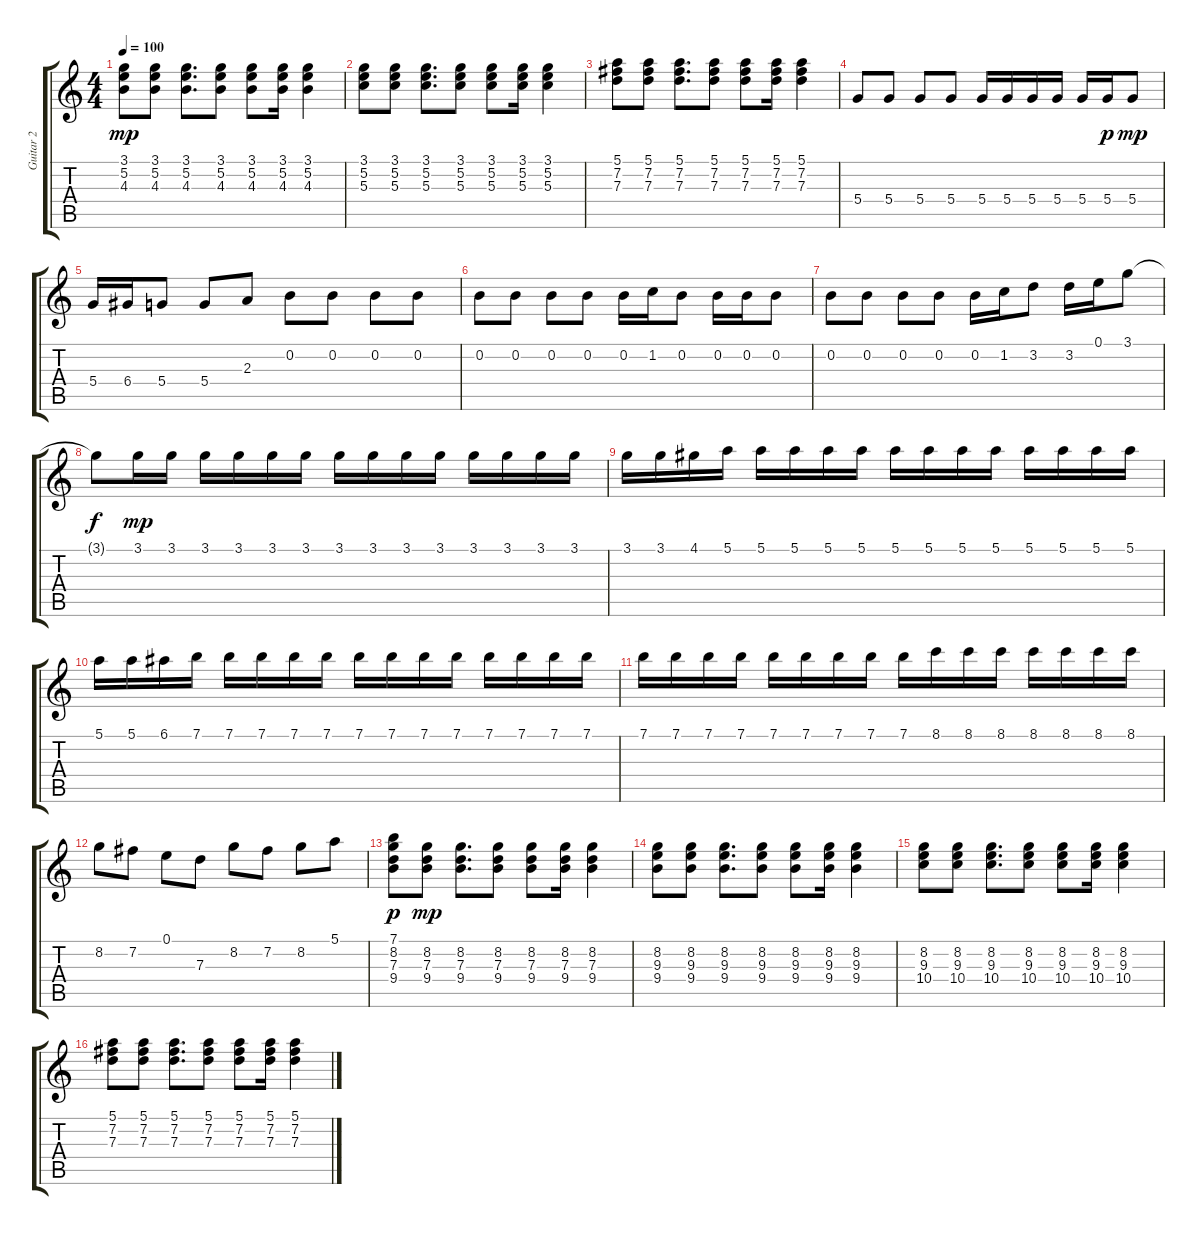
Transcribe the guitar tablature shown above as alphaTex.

\track ("Guitar 2" "Guitar 2") {instrument overdrivenguitar}
\staff {score tabs}
\tuning (E4 B3 G3 D3 A2 E2) {hide}
\ts (4 4)
\tempo 100
\clef g2
\ks c
(3.1 5.2 4.3).8{dy mp} (3.1 5.2 4.3).8 (3.1 5.2 4.3).8{d} (3.1 5.2 4.3).8 (3.1 5.2 4.3).8 (3.1 5.2 4.3).16 (3.1 5.2 4.3).4 |
(3.1 5.2 5.3).8 (3.1 5.2 5.3).8 (3.1 5.2 5.3).8{d} (3.1 5.2 5.3).8 (3.1 5.2 5.3).8 (3.1 5.2 5.3).16 (3.1 5.2 5.3).4 |
(5.1 7.2 7.3).8 (5.1 7.2 7.3).8 (5.1 7.2 7.3).8{d} (5.1 7.2 7.3).8 (5.1 7.2 7.3).8 (5.1 7.2 7.3).16 (5.1 7.2 7.3).4 |
5.4.8 5.4.8 5.4.8 5.4.8 5.4.16 5.4.16 5.4.16 5.4.16 5.4.16 5.4.16{dy p} 5.4.8{dy mp} |
5.4.16 6.4.16 5.4.8 5.4.8 2.3.8 0.2.8 0.2.8 0.2.8 0.2.8 |
0.2.8 0.2.8 0.2.8 0.2.8 0.2.16 1.2.16 0.2.8 0.2.16 0.2.16 0.2.8 |
0.2.8 0.2.8 0.2.8 0.2.8 0.2.16 1.2.16 3.2.8 3.2.16 0.1.16 3.1.8 |
3.1{t}.8{dy f} 3.1.16{dy mp} 3.1.16 3.1.16 3.1.16 3.1.16 3.1.16 3.1.16 3.1.16 3.1.16 3.1.16 3.1.16 3.1.16 3.1.16 3.1.16 |
3.1.16 3.1.16 4.1.16 5.1.16 5.1.16 5.1.16 5.1.16 5.1.16 5.1.16 5.1.16 5.1.16 5.1.16 5.1.16 5.1.16 5.1.16 5.1.16 |
5.1.16 5.1.16 6.1.16 7.1.16 7.1.16 7.1.16 7.1.16 7.1.16 7.1.16 7.1.16 7.1.16 7.1.16 7.1.16 7.1.16 7.1.16 7.1.16 |
7.1.16 7.1.16 7.1.16 7.1.16 7.1.16 7.1.16 7.1.16 7.1.16 7.1.16 8.1.16 8.1.16 8.1.16 8.1.16 8.1.16 8.1.16 8.1.16 |
8.2.8 7.2.8 0.1.8 7.3.8 8.2.8 7.2.8 8.2.8 5.1.8 |
(7.1 8.2 7.3 9.4).8{dy p} (8.2 7.3 9.4).8{dy mp} (8.2 7.3 9.4).8{d} (8.2 7.3 9.4).8 (8.2 7.3 9.4).8 (8.2 7.3 9.4).16 (8.2 7.3 9.4).4 |
(8.2 9.3 9.4).8 (8.2 9.3 9.4).8 (8.2 9.3 9.4).8{d} (8.2 9.3 9.4).8 (8.2 9.3 9.4).8 (8.2 9.3 9.4).16 (8.2 9.3 9.4).4 |
(8.2 9.3 10.4).8 (8.2 9.3 10.4).8 (8.2 9.3 10.4).8{d} (8.2 9.3 10.4).8 (8.2 9.3 10.4).8 (8.2 9.3 10.4).16 (8.2 9.3 10.4).4 |
(5.1 7.2 7.3).8 (5.1 7.2 7.3).8 (5.1 7.2 7.3).8{d} (5.1 7.2 7.3).8 (5.1 7.2 7.3).8 (5.1 7.2 7.3).16 (5.1 7.2 7.3).4
